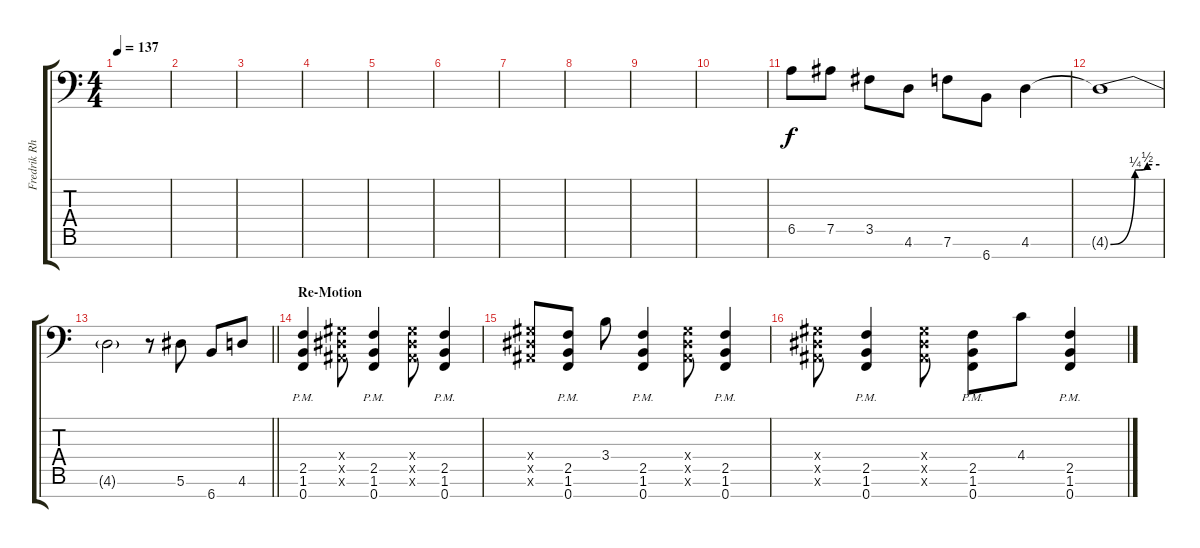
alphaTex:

\track ("Fredrik Rhythm" "Fredrik Rh") {instrument distortionguitar}
\staff {score tabs}
\tuning (Bb3 Gb3 Db3 Ab2 Eb2 Bb1 F1) {hide}
\ts (4 4)
\tempo 137
\clef f4
\ks c
|
|
|
|
|
|
|
|
|
|
6.5.8 7.5.8 3.5.8 4.6.8 7.6.8 6.7.8 4.6.4 |
4.6{be (custom 0 0 30 1 45 2 60 2) t}.1 |
\barLineRight lightlight
4.6{t}.2 r.8 5.6.8 6.7.8 4.6.8 |
\section ("" "Re-Motion")
(2.5{pm} 1.6{pm} 0.7{pm}).4 (0.4{x} 0.5{x} 0.6{x}).8 (2.5{pm} 1.6{pm} 0.7{pm}).4 (0.4{x} 0.5{x} 0.6{x}).8 (2.5{pm} 1.6{pm} 0.7{pm}).4 |
(0.4{x} 0.5{x} 0.6{x}).8 (2.5{pm} 1.6 0.7).8 3.4.8 (2.5{pm} 1.6{pm} 0.7{pm}).4 (0.4{x} 0.5{x} 0.6{x}).8 (2.5{pm} 1.6{pm} 0.7{pm}).4 |
(0.4{x} 0.5{x} 0.6{x}).8 (2.5{pm} 1.6{pm} 0.7{pm}).4 (0.4{x} 0.5{x} 0.6{x}).8 (2.5{pm} 1.6 0.7).8 4.4.8 (2.5{pm} 1.6{pm} 0.7{pm}).4
